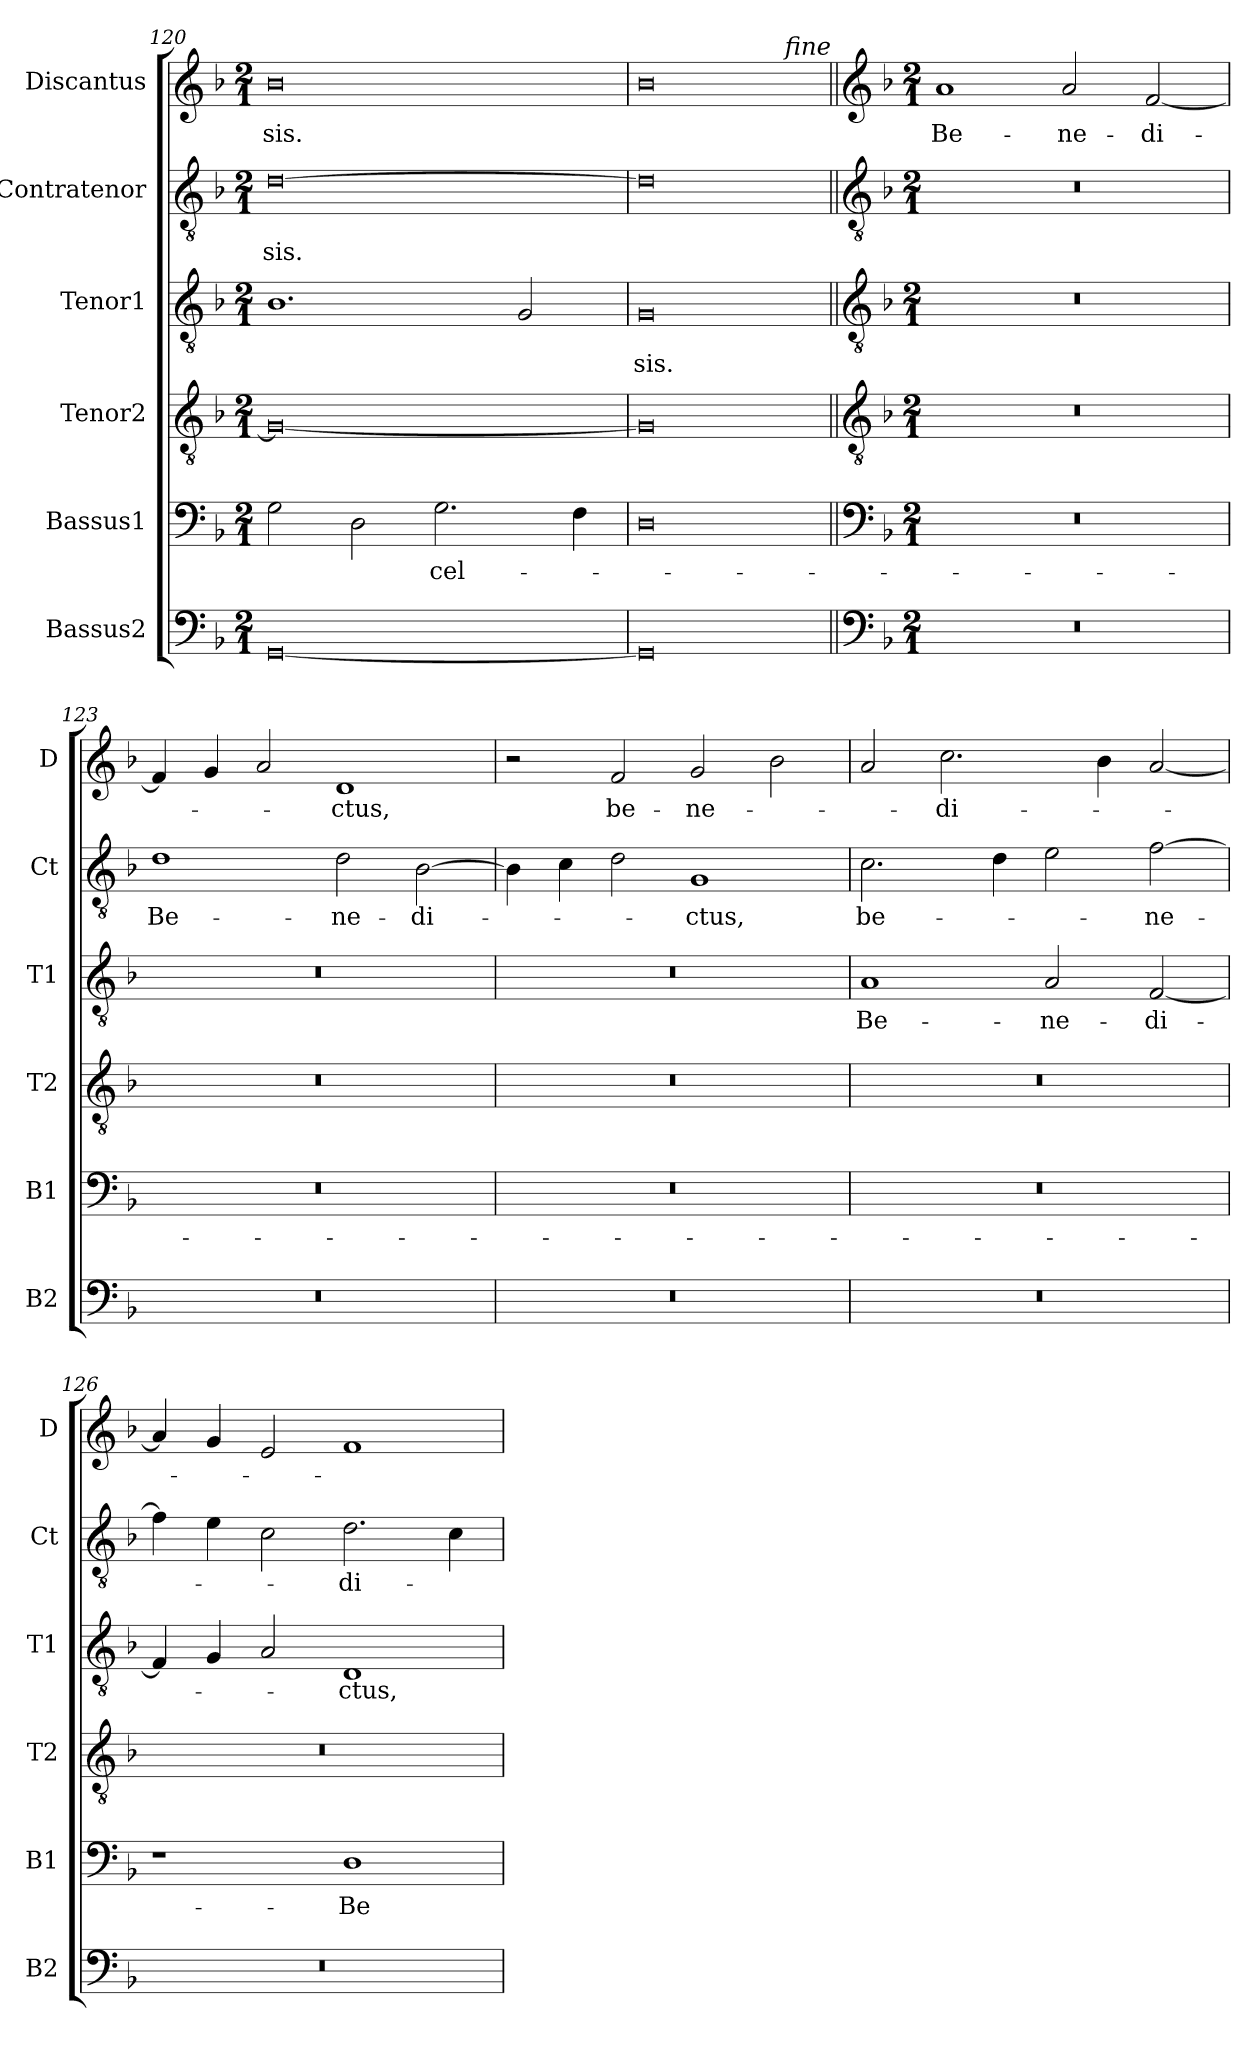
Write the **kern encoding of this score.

**kern	**kern	**text	**kern	**kern	**text	**kern	**text	**kern	**text
*part6	*part5	*part5	*part4	*part3	*part3	*part2	*part2	*part1	*part1
*staff6	*staff5	*staff5	*staff4	*staff3	*staff3	*staff2	*staff2	*staff1	*staff1
*I"Bassus2	*I"Bassus1	*	*I"Tenor2	*I"Tenor1	*	*I"Contratenor	*	*I"Discantus	*
*I'B2	*I'B1	*	*I'T2	*I'T1	*	*I'Ct	*	*I'D	*
*clefF4	*clefF4	*	*clefGv2	*clefGv2	*	*clefGv2	*	*clefG2	*
*k[b-]	*k[b-]	*	*k[b-]	*k[b-]	*	*k[b-]	*	*k[b-]	*
*M2/1	*M2/1	*	*M2/1	*M2/1	*	*M2/1	*	*M2/1	*
=120	=120	=120	=120	=120	=120	=120	=120	=120	=120
[0GG	2G	.	0G_	1.B-	.	[0d	-sis.	0b-	-sis.
.	2D	.	.	.	.	.	.	.	.
.	2.G	-cel-	.	.	.	.	.	.	.
.	.	.	.	2G	.	.	.	.	.
.	4F	.	.	.	.	.	.	.	.
=121	=121	=121	=121	=121	=121	=121	=121	=121	=121
0GG]	0D	.	0G]	0G	-sis.	0d]	.	0b-	.
!	!	!	!	!	!	!	!	!LO:TX:a:i:rj:t=fine	!
!!LO:LB:g=z
=122||	=122||	=122||	=122||	=122||	=122||	=122||	=122||	=122||	=122||
*clefF4	*clefF4	*	*clefGv2	*clefGv2	*	*clefGv2	*	*clefG2	*
*k[b-]	*k[b-]	*	*k[b-]	*k[b-]	*	*k[b-]	*	*k[b-]	*
*M2/1	*M2/1	*	*M2/1	*M2/1	*	*M2/1	*	*M2/1	*
0r	0r	.	0r	0r	.	0r	.	1a	Be-
.	.	.	.	.	.	.	.	2a	-ne-
.	.	.	.	.	.	.	.	[2f	-di-
=123	=123	=123	=123	=123	=123	=123	=123	=123	=123
0r	0r	.	0r	0r	.	1d	Be-	4f]	.
.	.	.	.	.	.	.	.	4g	.
.	.	.	.	.	.	.	.	2a	.
.	.	.	.	.	.	2d	-ne-	1d	-ctus,
.	.	.	.	.	.	[2B-	-di-	.	.
=124	=124	=124	=124	=124	=124	=124	=124	=124	=124
0r	0r	.	0r	0r	.	4B-]	.	2r	.
.	.	.	.	.	.	4c	.	.	.
.	.	.	.	.	.	2d	.	2f	be-
.	.	.	.	.	.	1G	-ctus,	2g	-ne-
.	.	.	.	.	.	.	.	2b-	.
=125	=125	=125	=125	=125	=125	=125	=125	=125	=125
0r	0r	.	0r	1A	Be-	2.c	be-	2a	.
.	.	.	.	.	.	.	.	2.cc	-di-
.	.	.	.	.	.	4d	.	.	.
.	.	.	.	2A	-ne-	2e	.	.	.
.	.	.	.	.	.	.	.	4b-	.
.	.	.	.	[2F	-di-	[2f	-ne-	[2a	.
=126	=126	=126	=126	=126	=126	=126	=126	=126	=126
0r	1r	.	0r	4F]	.	4f]	.	4a]	.
.	.	.	.	4G	.	4e	.	4g	.
.	.	.	.	2A	.	2c	.	2e	.
.	1D	-Be-	.	1D	-ctus,	2.d	-di-	1f	.
.	.	.	.	.	.	4c	.	.	.
=	=	=	=	=	=	=	=	=	=
*-	*-	*-	*-	*-	*-	*-	*-	*-	*-
